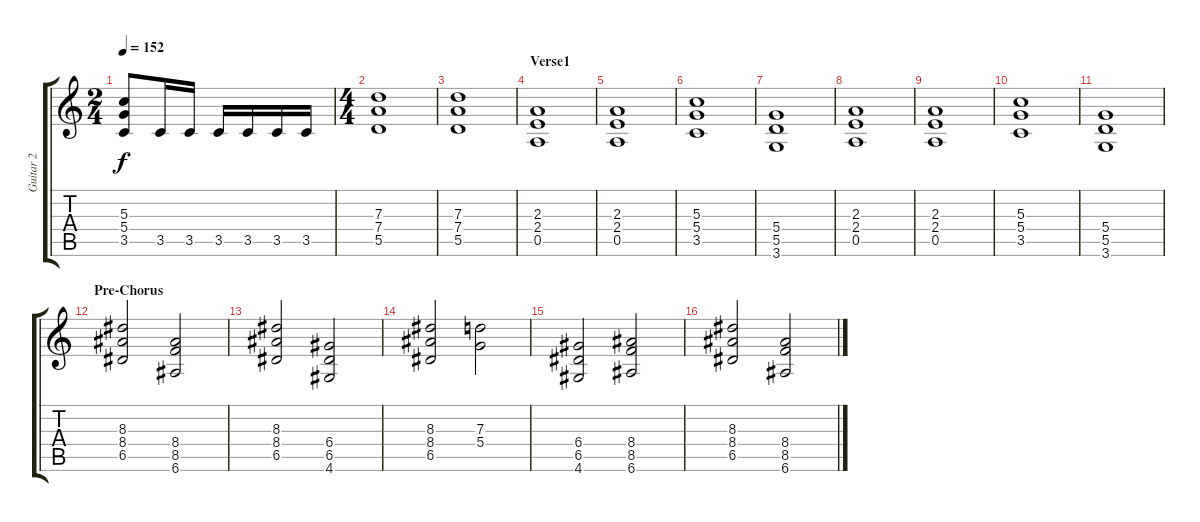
\track ("Guitar 2" "Guitar 2") {instrument distortionguitar}
\staff {score tabs}
\tuning (E4 B3 G3 D3 A2 E2) {hide}
\ts (2 4)
\tempo 152
\clef g2
\ks c
(5.3 5.4 3.5).8{dy f} 3.5.16 3.5.16 3.5.16 3.5.16 3.5.16 3.5.16 |
\ts (4 4)
(7.3 7.4 5.5).1 |
(7.3 7.4 5.5).1 |
\section ("" "Verse1")
(2.3 2.4 0.5).1 |
(2.3 2.4 0.5).1 |
(5.3 5.4 3.5).1 |
(5.4 5.5 3.6).1 |
(2.3 2.4 0.5).1 |
(2.3 2.4 0.5).1 |
(5.3 5.4 3.5).1 |
(5.4 5.5 3.6).1 |
\section ("" "Pre-Chorus")
(8.3 8.4 6.5).2 (8.4 8.5 6.6).2 |
(8.3 8.4 6.5).2 (6.4 6.5 4.6).2 |
(8.3 8.4 6.5).2 (7.3 5.4).2 |
(6.4 6.5 4.6).2 (8.4 8.5 6.6).2 |
(8.3 8.4 6.5).2 (8.4 8.5 6.6).2
